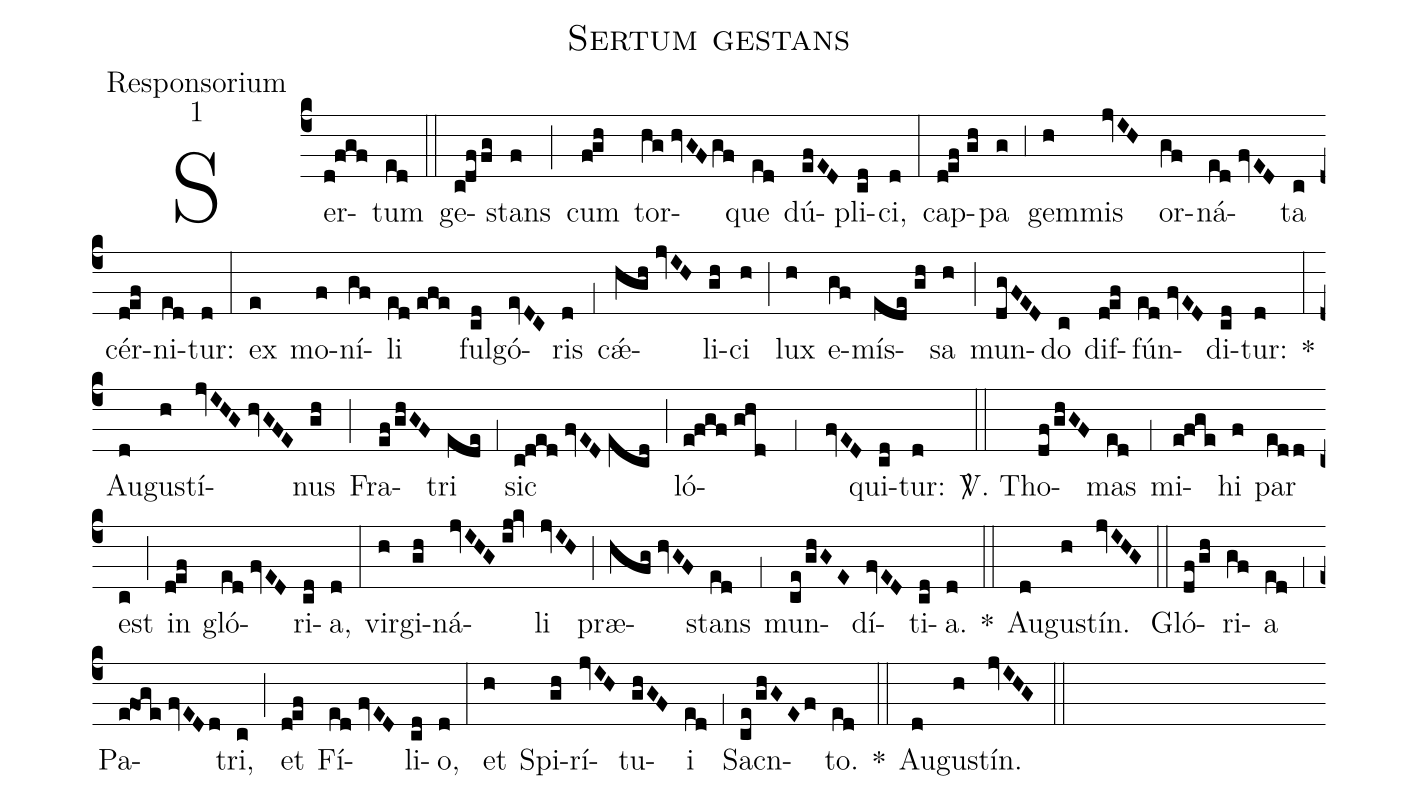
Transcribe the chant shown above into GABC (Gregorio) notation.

name:Sertum gestans;
office-part:Responsorium;
mode:1;
%%
(c4) Ser(d!fgf)tum(ed) (::)
ge(c!dffg)stans(f) (;) cum(f!gh) tor(hg//hvGF/gf)que(ed) dú(efED)pli(cd)ci,(d) (:)
cap(d!ef//gh)pa(g) (,3) gem(h)mis(jvIH) or(gf)ná(ed//fvED)ta(c) cér(d!ef)ni(ed)tur:(d) (:)
ex(e) mo(f)ní(gf)li(ed//efe) ful(cd)gó(evDC)ris(d) (,1) c{<sp>'ae</sp>}(hgh//jvIH)li(gh)ci(h) (;) lux(h) e(gf)mís(ede//gh)sa(h) (;) mun(dgFED)do(c) dif(d!ef)fún(ed//fvED)di(cd)tur:(d) *(:) Au(d)gu(h)stí(jvIHG//hvGFE)nus(gh) (;) Fra(ef/ghGF)tri(ede) (,1) sic(c!ded//fvED//ecd) (;) ló(e!fgf//ghd ;1 fvED)qui(cd)tur:(d) (::)

<sp>V/</sp>. Tho(df/ghGF)mas(ed) (,1) mi(e!fge)hi(f) par(edd) est(c) (;) in(d!ef) gló(ed//fvED)ri(cd)a,(d) (:)
vir(h)gi(gh)ná(jvIHG//ij!kv)li(jvIH) (;) præ(hfg//hvGF)stans(ed) (,1) mun(ce/ghGE)dí(fvED)ti(cd)a.(d) *(::) Au(d)gu(h)stín.(jvIHG) (::)

Gló(df/gh)ri(gf)a(ed) (,1) Pa(e!foge//fvEDd)tri,(c) (;) et(d!ef) Fí(ed//fvED)li(cd)o,(d) (:)
et(h) Spi(gh)rí(jvIH)tu(ghGF)i(ed) (,1) Sacn(ce/ghGEf)to.(ed) *(::) Au(d)gu(h)stín.(jvIHG) (::)
